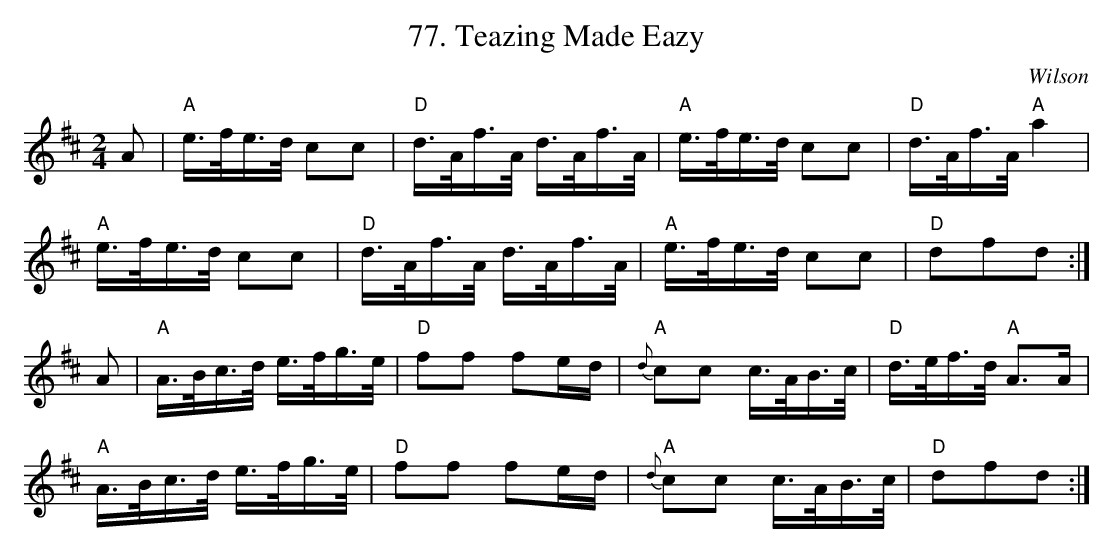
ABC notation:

X:1
T:77. Teazing Made Eazy
C:Wilson
L:1/16
M:2/4
K:D
 A2 | "A"e>fe>d c2c2 | "D"d>Af>A d>Af>A | "A"e>fe>d c2c2 | "D"d>Af>A "A"a4 |$ %5
 "A"e>fe>d c2c2 | "D"d>Af>A d>Af>A | "A"e>fe>d c2c2 | "D"d2f2d2 :|$ A2 | "A"A>Bc>d e>fg>e | "D"f2f2 f2ed | %12
{d} "A"c2c2 c>AB>c | "D"d>ef>d "A"A2>A2 |$ "A"A>Bc>d e>fg>e | "D"f2f2 f2ed |{d} "A"c2c2 c>AB>c | "D"d2f2d2 :| %18
